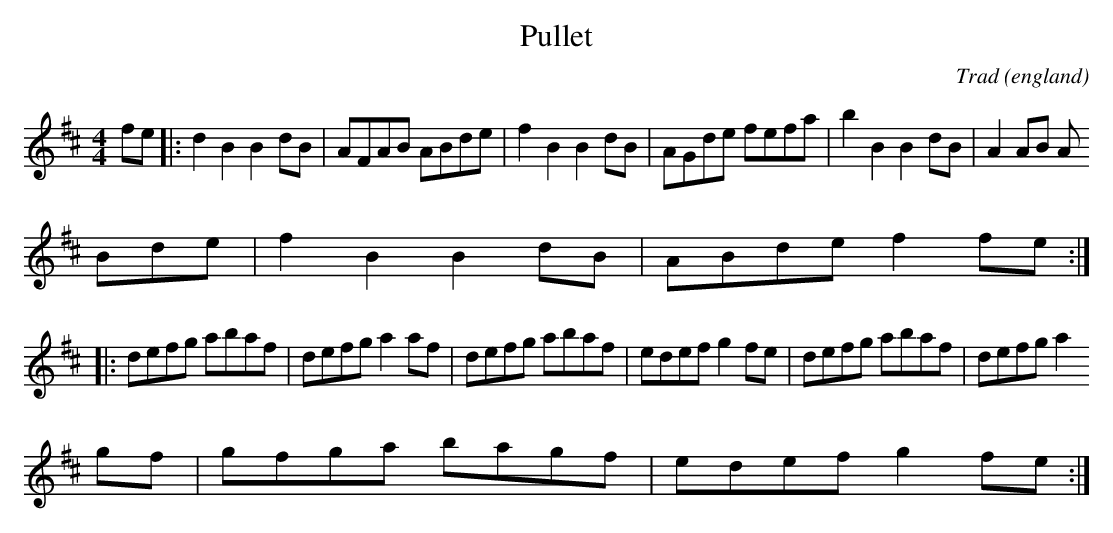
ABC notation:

X:1
T:Pullet
O:england
M:4/4
L:1/8
C:Trad
K:D
fe |: d2B2B2dB | AFAB ABde | f2B2B2 dB | AGde fefa | b2B2B2 dB | A2 AB A
Bde | f2B2B2 dB | ABde f2 fe :|
|: defg abaf | defg a2 af | defg abaf | edef g2 fe | defg abaf | defg a2
gf | gfga bagf | edef g2 fe :|
